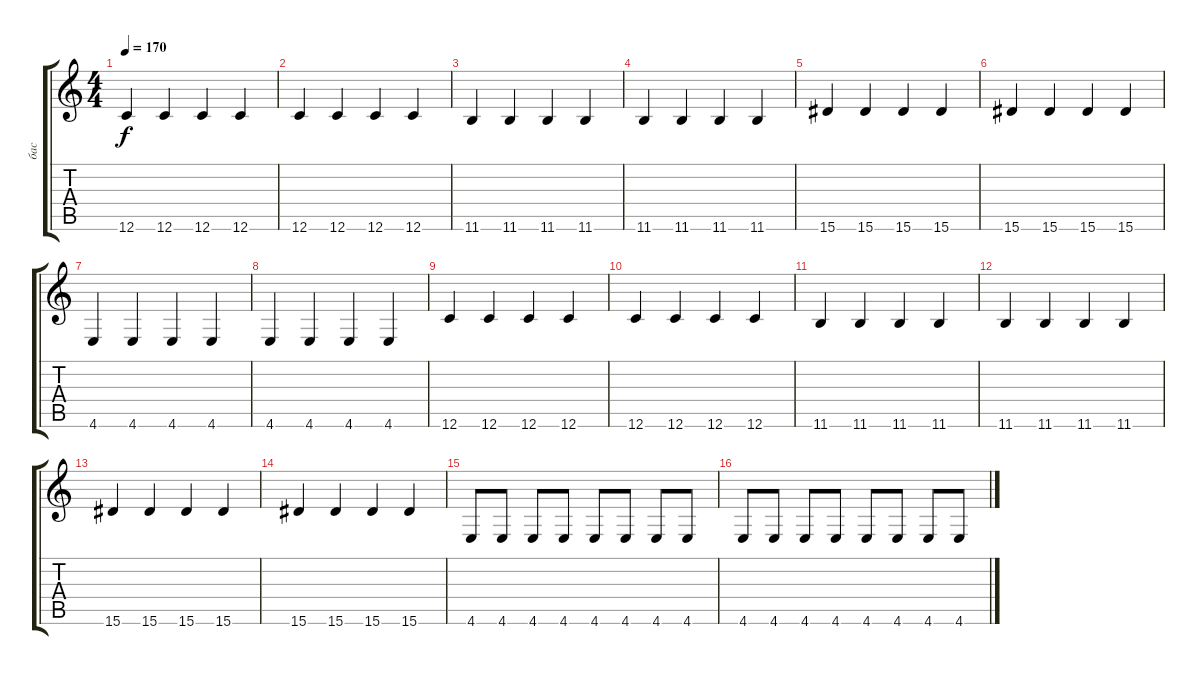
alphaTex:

\track ("бас" "бас") {instrument electricbassfinger}
\staff {score tabs}
\tuning (D4 A3 F3 C3 G2 C2) {hide}
\ts (4 4)
\tempo 170
\clef g2
\ks c
12.6.4{dy f} 12.6.4 12.6.4 12.6.4 |
12.6.4 12.6.4 12.6.4 12.6.4 |
11.6.4 11.6.4 11.6.4 11.6.4 |
11.6.4 11.6.4 11.6.4 11.6.4 |
15.6.4 15.6.4 15.6.4 15.6.4 |
15.6.4 15.6.4 15.6.4 15.6.4 |
4.6.4 4.6.4 4.6.4 4.6.4 |
4.6.4 4.6.4 4.6.4 4.6.4 |
12.6.4 12.6.4 12.6.4 12.6.4 |
12.6.4 12.6.4 12.6.4 12.6.4 |
11.6.4 11.6.4 11.6.4 11.6.4 |
11.6.4 11.6.4 11.6.4 11.6.4 |
15.6.4 15.6.4 15.6.4 15.6.4 |
15.6.4 15.6.4 15.6.4 15.6.4 |
4.6.8 4.6.8 4.6.8 4.6.8 4.6.8 4.6.8 4.6.8 4.6.8 |
4.6.8 4.6.8 4.6.8 4.6.8 4.6.8 4.6.8 4.6.8 4.6.8
